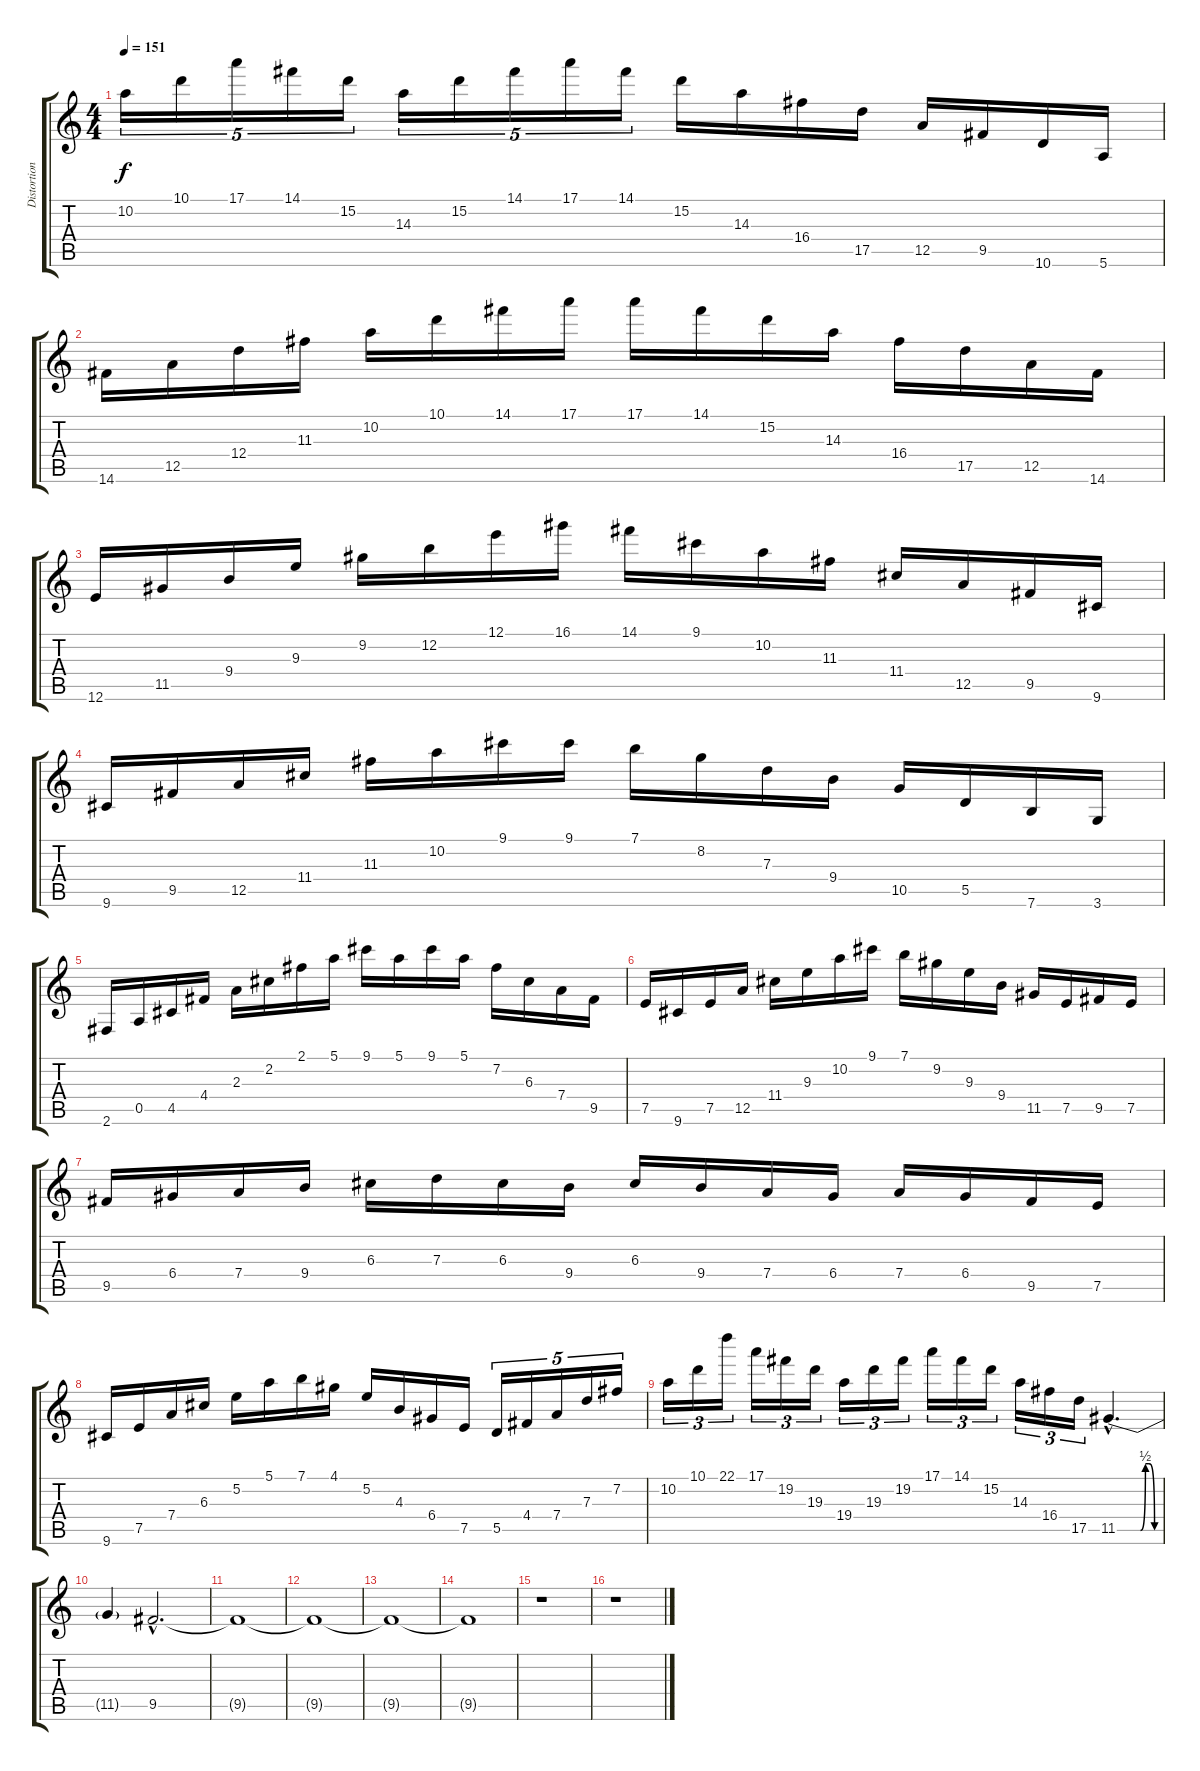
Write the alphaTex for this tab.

\track ("Distortion Guitar 1" "Distortion") {instrument distortionguitar}
\staff {score tabs}
\tuning (E4 B3 G3 D3 A2 E2) {hide}
\ts (4 4)
\tempo 151
\clef g2
\ks c
10.2.16{tu (5 4) dy f} 10.1.16{tu (5 4)} 17.1.16{tu (5 4)} 14.1.16{tu (5 4)} 15.2.16{tu (5 4)} 14.3.16{tu (5 4)} 15.2.16{tu (5 4)} 14.1.16{tu (5 4)} 17.1.16{tu (5 4)} 14.1.16{tu (5 4)} 15.2.16 14.3.16 16.4.16 17.5.16 12.5.16 9.5.16 10.6.16 5.6.16 |
14.6.16 12.5.16 12.4.16 11.3.16 10.2.16 10.1.16 14.1.16 17.1.16 17.1.16 14.1.16 15.2.16 14.3.16 16.4.16 17.5.16 12.5.16 14.6.16 |
12.6.16 11.5.16 9.4.16 9.3.16 9.2.16 12.2.16 12.1.16 16.1.16 14.1.16 9.1.16 10.2.16 11.3.16 11.4.16 12.5.16 9.5.16 9.6.16 |
9.6.16 9.5.16 12.5.16 11.4.16 11.3.16 10.2.16 9.1.16 9.1.16 7.1.16 8.2.16 7.3.16 9.4.16 10.5.16 5.5.16 7.6.16 3.6.16 |
2.6.16 0.5.16 4.5.16 4.4.16 2.3.16 2.2.16 2.1.16 5.1.16 9.1.16 5.1.16 9.1.16 5.1.16 7.2.16 6.3.16 7.4.16 9.5.16 |
7.5.16 9.6.16 7.5.16 12.5.16 11.4.16 9.3.16 10.2.16 9.1.16 7.1.16 9.2.16 9.3.16 9.4.16 11.5.16 7.5.16 9.5.16 7.5.16 |
9.5.16 6.4.16 7.4.16 9.4.16 6.3.16 7.3.16 6.3.16 9.4.16 6.3.16 9.4.16 7.4.16 6.4.16 7.4.16 6.4.16 9.5.16 7.5.16 |
9.6.16 7.5.16 7.4.16 6.3.16 5.2.16 5.1.16 7.1.16 4.1.16 5.2.16 4.3.16 6.4.16 7.5.16 5.5.16{tu (5 4)} 4.4.16{tu (5 4)} 7.4.16{tu (5 4)} 7.3.16{tu (5 4)} 7.2.16{tu (5 4)} |
10.2.16{tu (3 2)} 10.1.16{tu (3 2)} 22.1.16{tu (3 2)} 17.1.16{tu (3 2)} 19.2.16{tu (3 2)} 19.3.16{tu (3 2)} 19.4.16{tu (3 2)} 19.3.16{tu (3 2)} 19.2.16{tu (3 2)} 17.1.16{tu (3 2)} 14.1.16{tu (3 2)} 15.2.16{tu (3 2)} 14.3.16{tu (3 2)} 16.4.16{tu (3 2)} 17.5.16{tu (3 2)} 11.5{be (custom 0 0 15 0 24 0 33 0 40 2 45 2 53 0 60 0) hac}.4{d} |
11.5{t}.4 9.5{hac}.2{d} |
9.5{t}.1 |
9.5{t}.1 |
9.5{t}.1 |
9.5{t}.1 |
r.1 |
r.1
